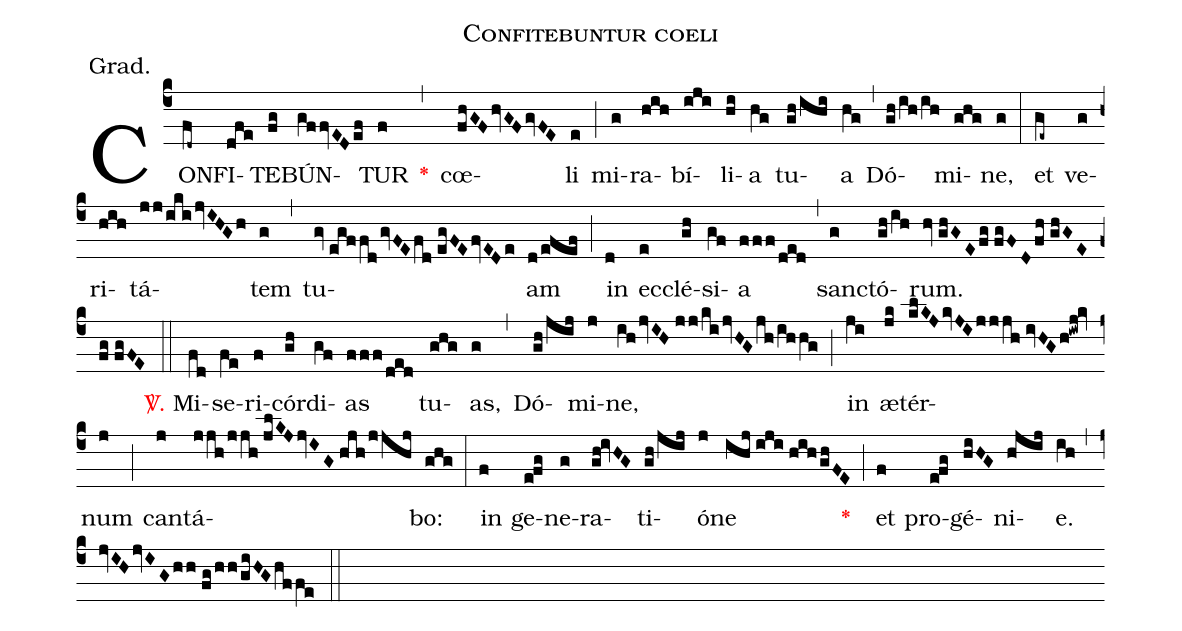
name:Confitebuntur coeli;
annotation:Grad.;
mode:III.;
office-part:Gradual;
%%
(c4) CON(fd~)FI(dfe)TE(fg)BÚN(gffvEDef)TUR(f) <v>\red{*}</v>(,) cœ(fhGFhvGFgvFE)li(e) (;) mi(g)ra(hih)bí(iji)li(hi)a(hg) tu(gh/ihi)a(hg) (,) Dó(gh/ih/ih)mi(ghg)ne,(g) (:) et(ge~) ve(g)ri(hih)tá(jj/ikijvIHGh)tem(g) (,) tu(gv//egffdgvFEfd//egFEfvEDe)am(d/efef) (;) in(d) ec(e)clé(gh)si(gf)a(fff/ded) (,) san(g)ctó(gh/ih)rum.(hv//ghGEfg//fgFDfh//ghGEfg//fgFE) (::) <v>\red{\Vbar.}</v> Mi(fd)se(fe)ri(f)cór(gh)di(gf)as(fff/ded) tu(ghg)as,(g) (,) Dó(gh/jij)mi(j)ne,(ihjvIH//jj/kijvHGjh/ihhg) (;) in(ji) æ(jk)tér(klKJkvJIjjjh//ivHGh!iwj!kv)num(j) (;) can(j)tá(jjh/jjh//jlKJjvIG//hjh/jjhj)bo:(ghg) (:) in(f) ge(e!fg)ne(g)ra(gh!ivHG)ti(gh/jij)ó(j)ne(ihj//iji//hih/ghFE) <v>\red{*}</v>(;) et(f) pro(e!fg)gé(hiHG)ni(hjij)e.(ih) (,) (jvIHjvIGhh//fg/hh/giHGhffe) (::)
